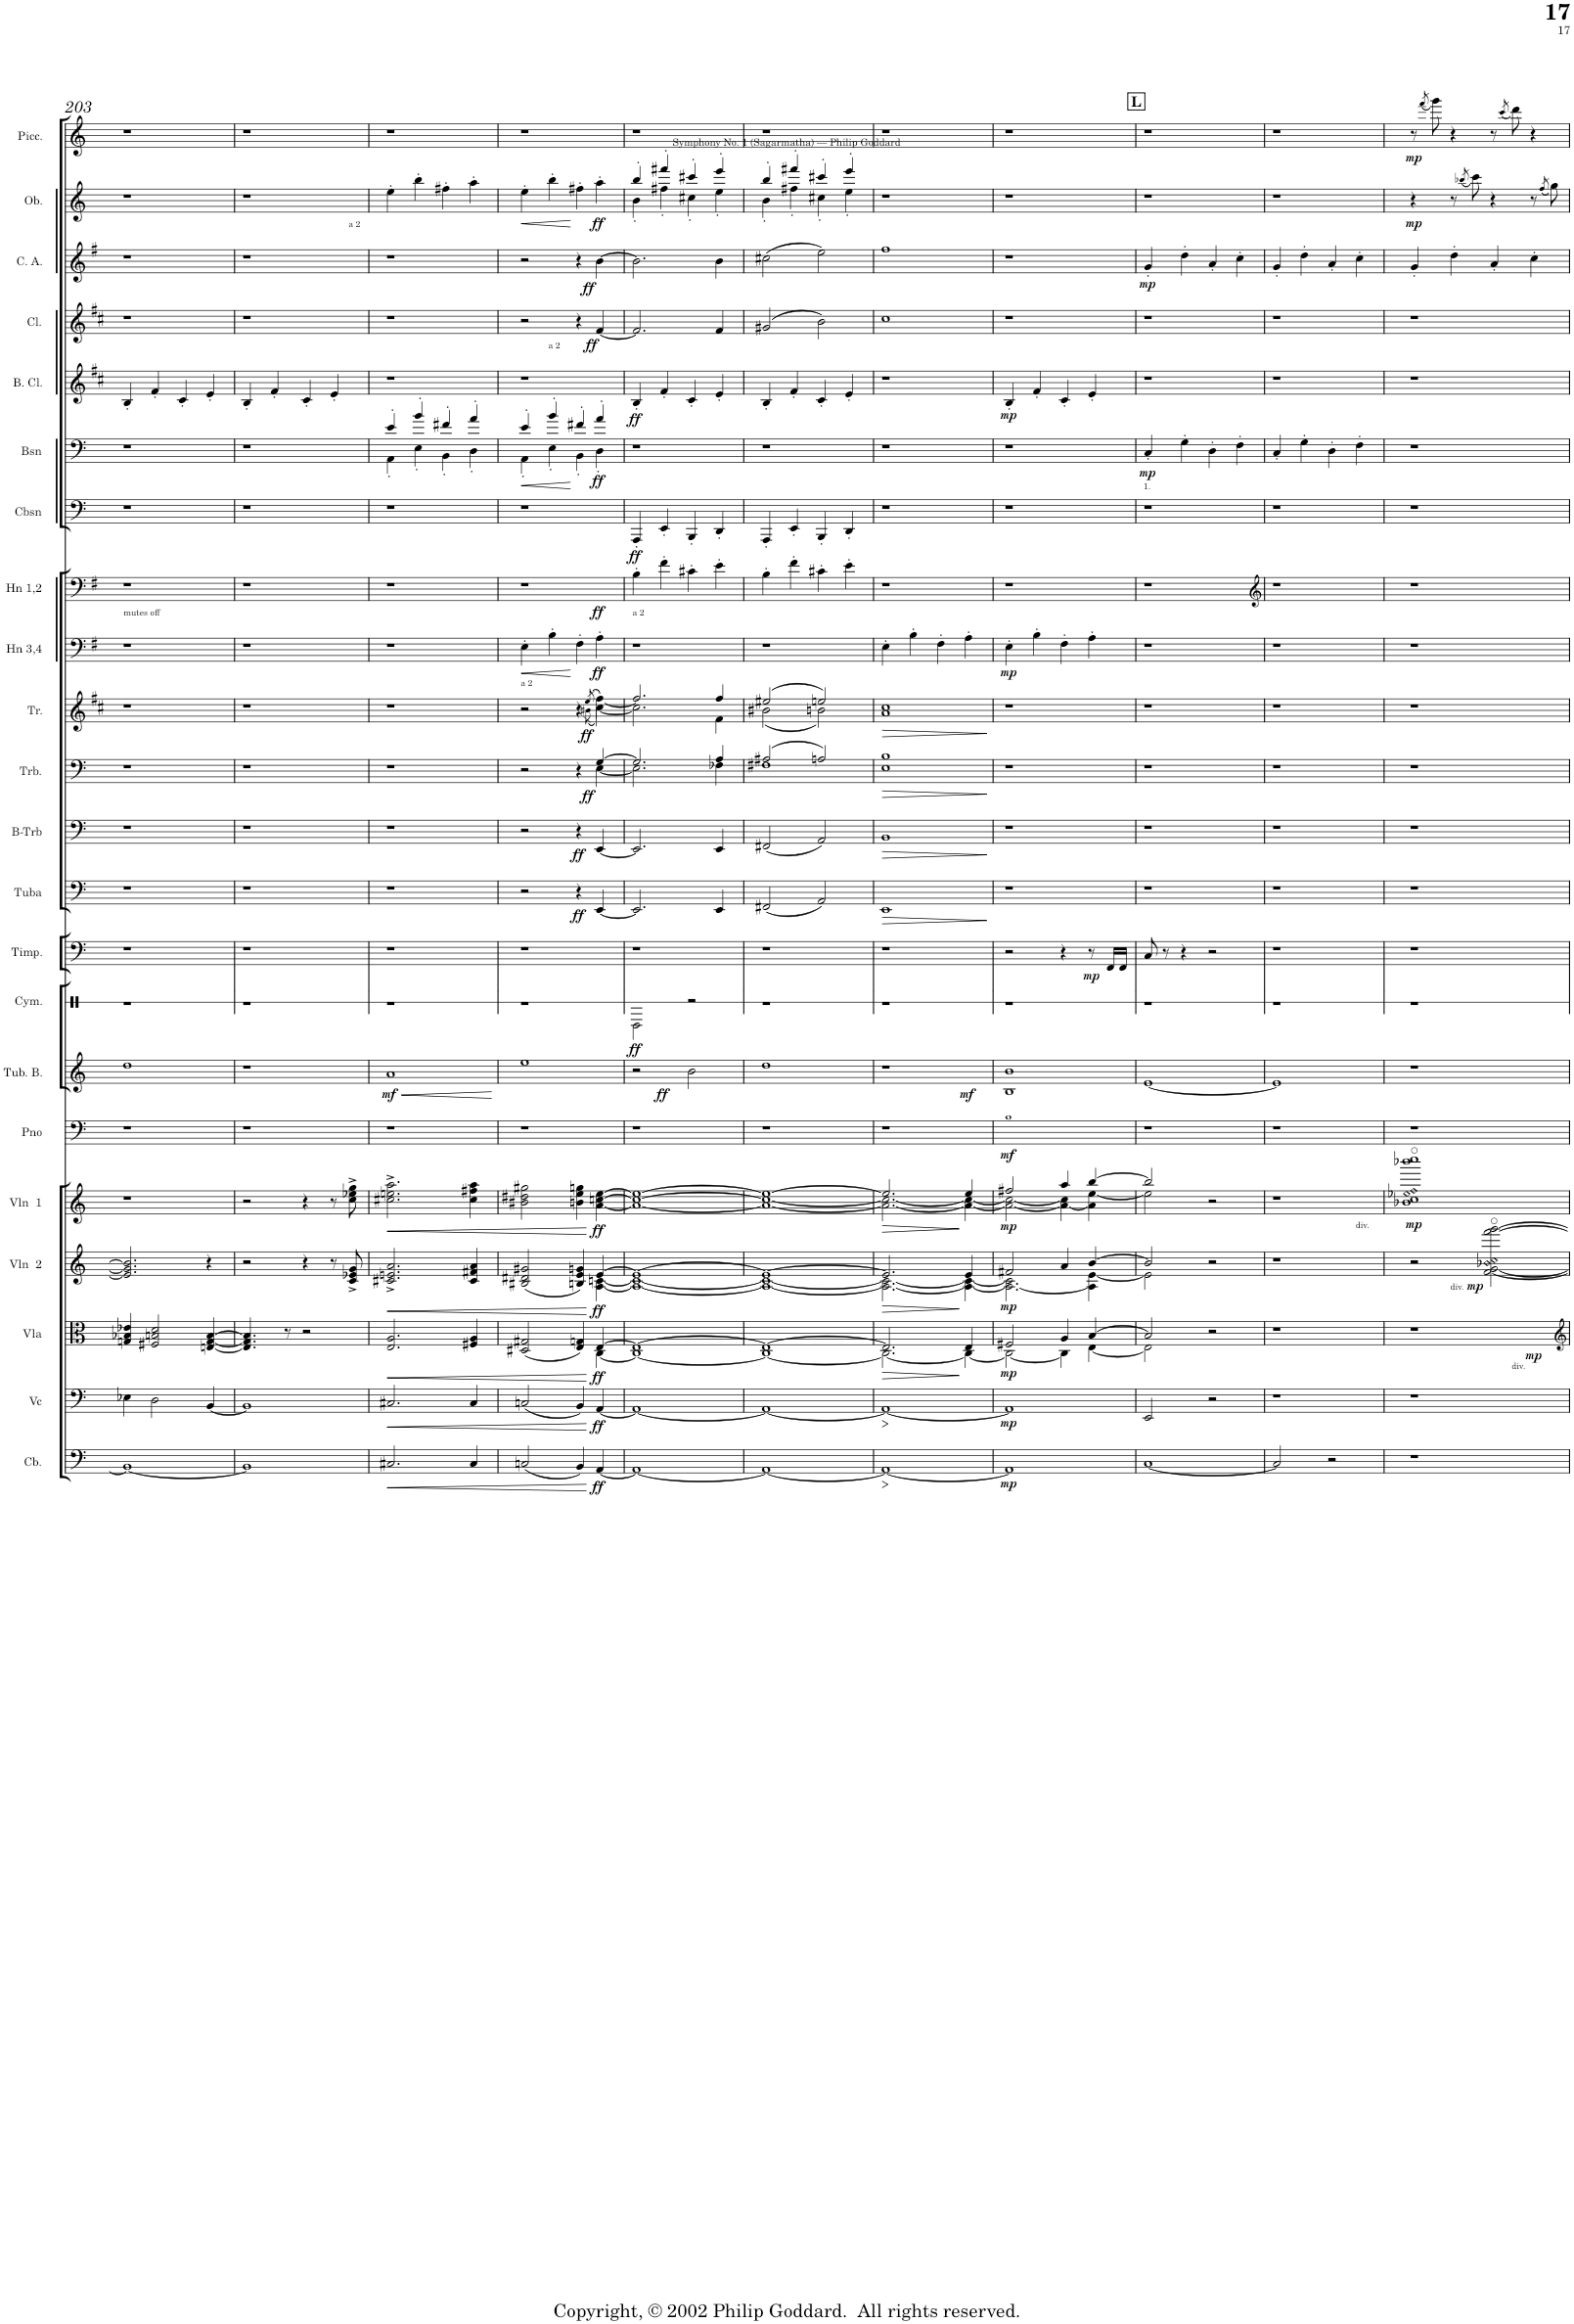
**kern	**dynam	**kern	**dynam	**kern	**dynam	**kern	**dynam	**kern	**dynam	**kern	**dynam	**kern	**dynam	**kern	**dynam	**kern	**dynam	**kern	**dynam	**kern	**dynam	**kern	**dynam	**kern	**dynam	**kern	**kern	**dynam	**kern	**dynam	**kern	**dynam	**kern	**dynam	**kern	**dynam	**kern	**dynam	**kern	**dynam	**kern	**dynam
*part21	*part21	*part20	*part20	*part19	*part19	*part18	*part18	*part17	*part17	*part16	*part16	*part15	*part15	*part14	*part14	*part13	*part13	*part12	*part12	*part11	*part11	*part10	*part10	*part9	*part9	*part8	*part8	*part8	*part7	*part7	*part6	*part6	*part5	*part5	*part4	*part4	*part3	*part3	*part2	*part2	*part1	*part1
*staff22	*staff22	*staff21	*staff21	*staff20	*staff20	*staff19	*staff19	*staff18	*staff18	*staff17	*staff17	*staff16	*staff16	*staff15	*staff15	*staff14	*staff14	*staff13	*staff13	*staff12	*staff12	*staff11	*staff11	*staff10	*staff10	*staff9	*staff8	*staff8/9	*staff7	*staff7	*staff6	*staff6	*staff5	*staff5	*staff4	*staff4	*staff3	*staff3	*staff2	*staff2	*staff1	*staff1
*I"Contrabass	*	*I"Violoncello	*	*I"Viola	*	*I"Violin  2	*	*I"Violin  1	*	*I"Piano	*	*I"Tubular bells	*	*I"Cymbals	*	*I"Timpani	*	*I"Tuba	*	*I"Bass Trombone	*	*I"Trombone 1, 2	*	*I"Trumpet in C 1, 2	*	*I"Horn in F 1, 2	*	*	*I"Contrabassoon	*	*I"Bassoon 1, 2	*	*I"Bass Clarinet in Bb	*	*I"Clarinet in Bb 1, 2	*	*I"Cor Anglais	*	*I"Oboe 1, 2	*	*I"Piccolo	*
*I'Cb.	*	*I'Vc	*	*I'Vla	*	*I'Vln  2	*	*I'Vln  1	*	*I'Pno	*	*I'Tub. B.	*	*I'Cym.	*	*I'Timp.	*	*I'Tuba	*	*I'B-Trb	*	*I'Trb.	*	*I'Tr.	*	*I'Hn 1,2	*	*	*I'Cbsn	*	*I'Bsn	*	*I'B. Cl.	*	*I'Cl.	*	*I'C. A.	*	*I'Ob.	*	*I'Picc.	*
!!LO:PB:g=z
*clefF4	*	*clefF4	*	*clefC3	*	*clefG2	*	*clefG2	*	*clefF4	*	*clefG2	*	*clefX	*	*clefF4	*	*clefF4	*	*clefF4	*	*clefF4	*	*clefG2	*	*clefF4	*clefF4	*	*clefF4	*	*clefF4	*	*clefG2	*	*clefG2	*	*clefG2	*	*clefG2	*	*clefG2	*
*Trd7c12	*	*	*	*	*	*	*	*	*	*	*	*	*	*	*	*	*	*	*	*	*	*	*	*Trd1c2	*	*Trd4c7	*Trd4c7	*	*	*	*	*	*Trd8c14	*	*Trd1c2	*	*Trd4c7	*	*	*	*Trd-7c-12	*
*k[]	*	*k[]	*	*k[]	*	*k[]	*	*k[]	*	*k[]	*	*k[]	*	*k[]	*	*k[]	*	*k[]	*	*k[]	*	*k[]	*	*k[f#c#]	*	*k[f#]	*k[f#]	*	*k[]	*	*k[]	*	*k[f#c#]	*	*k[f#c#]	*	*k[f#]	*	*k[]	*	*k[]	*
*C:	*	*C:	*	*C:	*	*C:	*	*C:	*	*C:	*	*	*	*	*	*	*	*C:	*	*C:	*	*C:	*	*D:	*	*G:	*G:	*	*C:	*	*C:	*	*D:	*	*D:	*	*G:	*	*C:	*	*C:	*
*M2/2	*	*M2/2	*	*M2/2	*	*M2/2	*	*M2/2	*	*M2/2	*	*M2/2	*	*M2/2	*	*M2/2	*	*M2/2	*	*M2/2	*	*M2/2	*	*M2/2	*	*M2/2	*M2/2	*	*M2/2	*	*M2/2	*	*M2/2	*	*M2/2	*	*M2/2	*	*M2/2	*	*M2/2	*
=203	=203	=203	=203	=203	=203	=203	=203	=203	=203	=203	=203	=203	=203	=203	=203	=203	=203	=203	=203	=203	=203	=203	=203	=203	=203	=203	=203	=203	=203	=203	=203	=203	=203	=203	=203	=203	=203	=203	=203	=203	=203	=203
!	!	!	!	!	!	!	!	!	!	!	!	!	!	!	!	!	!	!	!	!	!	!	!	!	!	!	!LO:TX:b:t=mutes off	!	!	!	!	!	!	!	!	!	!	!	!	!	!	!
1BB_	.	4E-X\	.	4Gn/ 4B-X/ 4e-X/	.	2.e/] 2.g/] 2.b/]	.	1r	.	1r	.	1dd	.	1r	.	1r	.	1r	.	1r	.	1r	.	1r	.	1r	1r	.	1r	.	1r	.	4B'/	.	1r	.	1r	.	1r	.	1r	.
.	.	2D\	.	2F#X/ 2Bn/ 2d/	.	.	.	.	.	.	.	.	.	.	.	.	.	.	.	.	.	.	.	.	.	.	.	.	.	.	.	.	4f#'/	.	.	.	.	.	.	.	.	.
.	.	.	.	.	.	.	.	.	.	.	.	.	.	.	.	.	.	.	.	.	.	.	.	.	.	.	.	.	.	.	.	.	4c#'/	.	.	.	.	.	.	.	.	.
.	.	[4BB/	.	[4En/ [4G/ [4B/	.	4r	.	.	.	.	.	.	.	.	.	.	.	.	.	.	.	.	.	.	.	.	.	.	.	.	.	.	4e'/	.	.	.	.	.	.	.	.	.
=204	=204	=204	=204	=204	=204	=204	=204	=204	=204	=204	=204	=204	=204	=204	=204	=204	=204	=204	=204	=204	=204	=204	=204	=204	=204	=204	=204	=204	=204	=204	=204	=204	=204	=204	=204	=204	=204	=204	=204	=204	=204	=204
*	*	*	*	*	*	*	*	*	*	*	*	*	*	*	*	*	*	*	*	*	*	*	*	*	*	*	*	*	*	*	*	*	*	*	*	*	*	*	*^	*	*	*
1BB]	.	1BB]	.	4.E/] 4.G/] 4.B/]	.	2r	.	2r	.	1r	.	1r	.	1r	.	1r	.	1r	.	1r	.	1r	.	1r	.	1r	1r	.	1r	.	1r	.	4B'/	.	1r	.	1r	.	1r	2..ryy	.	1r	.
.	.	.	.	.	.	.	.	.	.	.	.	.	.	.	.	.	.	.	.	.	.	.	.	.	.	.	.	.	.	.	.	.	4f#'/	.	.	.	.	.	.	.	.	.	.
.	.	.	.	8r	.	.	.	.	.	.	.	.	.	.	.	.	.	.	.	.	.	.	.	.	.	.	.	.	.	.	.	.	.	.	.	.	.	.	.	.	.	.	.
.	.	.	.	2r	.	4r	.	4r	.	.	.	.	.	.	.	.	.	.	.	.	.	.	.	.	.	.	.	.	.	.	.	.	4c#'/	.	.	.	.	.	.	.	.	.	.
.	.	.	.	.	.	8r	.	8r	.	.	.	.	.	.	.	.	.	.	.	.	.	.	.	.	.	.	.	.	.	.	.	.	4e'/	.	.	.	.	.	.	.	.	.	.
!	!	!	!	!	!	!	!	!	!	!	!	!	!	!	!	!	!	!	!	!	!	!	!	!	!	!	!	!	!	!	!	!	!	!	!	!	!	!	!	!LO:TX:b:t=a 2	!	!	!
.	.	.	.	.	.	8c/^ 8e-X/^ 8g/^	.	8cc\^ 8ee-X\^ 8gg\^	.	.	.	.	.	.	.	.	.	.	.	.	.	.	.	.	.	.	.	.	.	.	.	.	.	.	.	.	.	.	.	8ryy	.	.	.
=205	=205	=205	=205	=205	=205	=205	=205	=205	=205	=205	=205	=205	=205	=205	=205	=205	=205	=205	=205	=205	=205	=205	=205	=205	=205	=205	=205	=205	=205	=205	=205	=205	=205	=205	=205	=205	=205	=205	=205	=205	=205	=205	=205
!	!LO:HP:b	!	!LO:HP:b	!	!LO:HP:b	!	!LO:HP:b	!	!	!	!	!	!LO:DY:b	!	!	!	!	!	!	!	!	!	!	!	!	!	!	!	!	!	!	!	!	!	!	!	!	!	!	!	!	!	!
*	*	*	*	*	*	*	*	*	*	*	*	*	*	*	*	*	*	*	*	*	*	*	*	*	*	*	*	*	*	*	*^	*	*	*	*	*	*	*	*v	*v	*	*	*
2.C#X/	<	2.C#X/	<	2.E/ 2.A/	<	2.c#X/^ 2.en/^ 2.a/^	<	2.cc#X\^ 2.een\^ 2.aa\^	.	1r	.	1a	mf	1r	.	1r	.	1r	.	1r	.	1r	.	1r	.	1r	1r	.	1r	.	4e'/	4AA'\	.	1r	.	1r	.	1r	.	4ee'\	.	1r	.
.	.	.	.	.	.	.	.	.	.	.	.	.	.	.	.	.	.	.	.	.	.	.	.	.	.	.	.	.	.	.	4b'/	4E'\	.	.	.	.	.	.	.	4bb'\	.	.	.
.	.	.	.	.	.	.	.	.	.	.	.	.	.	.	.	.	.	.	.	.	.	.	.	.	.	.	.	.	.	.	4f#X'/	4BB'\	.	.	.	.	.	.	.	4ff#X'\	.	.	.
4C#/	.	4C#/	.	4F#X/ 4A/	.	4c#/ 4f#X/ 4a/	.	4cc#\ 4ff#X\ 4aa\	.	.	.	.	.	.	.	.	.	.	.	.	.	.	.	.	.	.	.	.	.	.	4a'/	4D'\	.	.	.	.	.	.	.	4aa'\	.	.	.
=206	=206	=206	=206	=206	=206	=206	=206	=206	=206	=206	=206	=206	=206	=206	=206	=206	=206	=206	=206	=206	=206	=206	=206	=206	=206	=206	=206	=206	=206	=206	=206	=206	=206	=206	=206	=206	=206	=206	=206	=206	=206	=206	=206
*	*	*	*	*^	*	*^	*	*	*	*	*	*	*	*	*	*	*	*	*	*	*	*^	*	*^	*	*	*^	*	*	*	*	*	*	*	*	*^	*	*^	*	*	*	*	*
*	*	*	*	*	*	*	*	*	*	*	*	*	*	*	*	*	*	*	*	*	*	*	*	*	*^	*	*	*^	*	*	*	*	*	*	*	*	*	*	*	*	*	*	*	*	*	*	*	*	*	*
!	!	!	!	!	!	!	!	!	!	!	!	!	!	!	!	!	!	!	!	!	!	!	!	!	!	!	!	!	!	!	!	!LO:TX:b:t=a 2	!	!	!	!	!	!	!	!	!	!	!	!	!	!	!	!	!	!	!	!
*	*	*	*	*	*	*	*	*	*	*	*	*	*	*	*	*	*	*	*	*	*	*	*	*	*	*	*	*	*	*	*	*	*	*	*	*	*	*	*	*	*	*	*	*^	*	*	*	*	*	*	*	*
(2Cn/	.	(2Cn/	.	(2D#X/ 2G#X/	2.ryy	.	(2B#X/ 2d#X/ 2g#X/	2.ryy	.	2b#X\ 2dd#X\ 2gg#X\	.	1r	.	1ee	.	1r	.	1r	.	2r	.	2r	.	2r	2.ryy	2ryy	.	2r	2.ryy	2ryy	.	4E'\	1r	2.ryy	.	1r	.	4e'/	4AA'\	.	1r	.	2r	2ryy	4ryy	.	2r	2ryy	.	4ee'\	.	1r	.
!	!	!	!	!	!	!	!	!	!	!	!	!	!	!	!	!	!	!	!	!	!	!	!	!	!	!	!	!	!	!	!	!	!	!	!	!	!	!	!	!	!	!	!	!	!LO:TX:b:t=a 2	!	!	!	!	!	!	!	!
.	.	.	.	.	.	.	.	.	.	.	.	.	.	.	.	.	.	.	.	.	.	.	.	.	.	.	.	.	.	.	.	4B'\	.	.	.	.	.	4b'/	4E'\	.	.	.	.	.	2.ryy	.	.	.	.	4bb'\	.	.	.
!	!	!	!	!	!	!	!	!	!	!	!	!	!	!	!	!	!	!	!	!	!LO:DY:b	!	!LO:DY:b	!	!	!	!	!	!	!	!	!	!	!	!	!	!	!	!	!	!	!	!	!	!	!	!	!	!	!	!	!	!
4BB/)	.	4BB/)	.	4E/ 4Gn/)	.	.	4Bn/ 4e/ 4gn/)	.	.	4bn\ 4ee\ 4ggn\	.	.	.	.	.	.	.	.	.	4r	ff	4r	ff	4r	.	16ryy	.	4r	.	16ryy	.	4F#'\	.	.	.	.	.	4f#X'/	4BB'\	.	.	.	4r	8ryy	.	.	4r	16ryy	.	4ff#X'\	.	.	.
.	.	.	.	.	.	.	.	.	.	.	.	.	.	.	.	.	.	.	.	.	.	.	.	.	.	64ryy	.	.	.	128.ryy	.	.	.	.	.	.	.	.	.	.	.	.	.	.	.	.	.	32ryy	.	.	.	.	.
!	!	!	!	!	!	!	!	!	!	!	!	!	!	!	!	!	!	!	!	!	!	!	!	!	!	!	!	!	!	!	!LO:DY:b	!	!	!	!	!	!	!	!	!	!	!	!	!	!	!	!	!	!	!	!	!	!
.	.	.	.	.	.	.	.	.	.	.	.	.	.	.	.	.	.	.	.	.	.	.	.	.	.	.	.	.	.	4ryy	ff	.	.	.	.	.	.	.	.	.	.	.	.	.	.	.	.	.	.	.	.	.	.
.	.	.	.	.	.	.	.	.	.	.	.	.	.	.	.	.	.	.	.	.	.	.	.	.	.	128ryy	.	.	.	.	.	.	.	.	.	.	.	.	.	.	.	.	.	.	.	.	.	.	.	.	.	.	.
.	.	.	.	.	.	.	.	.	.	.	.	.	.	.	.	.	.	.	.	.	.	.	.	.	.	1024ryy	.	.	.	.	.	.	.	.	.	.	.	.	.	.	.	.	.	.	.	.	.	.	.	.	.	.	.
!	!	!	!	!	!	!	!	!	!	!	!	!	!	!	!	!	!	!	!	!	!	!	!	!	!	!	!LO:DY:b	!	!	!	!	!	!	!	!	!	!	!	!	!	!	!	!	!	!	!	!	!	!	!	!	!	!
.	.	.	.	.	.	.	.	.	.	.	.	.	.	.	.	.	.	.	.	.	.	.	.	.	.	4ryy	ff	.	.	.	.	.	.	.	.	.	.	.	.	.	.	.	.	.	.	.	.	.	.	.	.	.	.
.	.	.	.	.	.	.	.	.	.	.	.	.	.	.	.	.	.	.	.	.	.	.	.	.	.	.	.	.	.	.	.	.	.	.	.	.	.	.	.	.	.	.	.	.	.	.	.	256ryy	.	.	.	.	.
.	.	.	.	.	.	.	.	.	.	.	.	.	.	.	.	.	.	.	.	.	.	.	.	.	.	.	.	.	.	.	.	.	.	.	.	.	.	.	.	.	.	.	.	.	.	.	.	1024ryy	.	.	.	.	.
!	!	!	!	!	!	!	!	!	!	!	!	!	!	!	!	!	!	!	!	!	!	!	!	!	!	!	!	!	!	!	!	!	!	!	!	!	!	!	!	!	!	!	!	!	!	!	!	!	!LO:DY:b	!	!	!	!
.	.	.	.	.	.	.	.	.	.	.	.	.	.	.	.	.	.	.	.	.	.	.	.	.	.	.	.	.	.	.	.	.	.	.	.	.	.	.	.	.	.	.	.	.	.	.	.	4ryy	ff	.	.	.	.
.	.	.	.	.	.	.	.	.	.	.	.	.	.	.	.	.	.	.	.	.	.	.	.	.	.	.	.	.	.	.	.	.	.	.	.	.	.	.	.	.	.	.	.	64ryy	.	.	.	.	.	.	.	.	.
.	.	.	.	.	.	.	.	.	.	.	.	.	.	.	.	.	.	.	.	.	.	.	.	.	.	.	.	.	.	.	.	.	.	.	.	.	.	.	.	.	.	.	.	256ryy	.	.	.	.	.	.	.	.	.
!	!	!	!	!	!	!	!	!	!	!	!	!	!	!	!	!	!	!	!	!	!	!	!	!	!	!	!	!	!	!	!	!	!	!	!	!	!	!	!	!	!	!	!	!	!	!LO:DY:b	!	!	!	!	!	!	!
.	.	.	.	.	.	.	.	.	.	.	.	.	.	.	.	.	.	.	.	.	.	.	.	.	.	.	.	.	.	.	.	.	.	.	.	.	.	.	.	.	.	.	.	4ryy	.	ff	.	.	.	.	.	.	.
.	.	.	.	.	.	.	.	.	.	.	.	.	.	.	.	.	.	.	.	.	.	.	.	.	.	.	.	(8qee/	(8qb#X\	.	.	.	.	.	.	.	.	.	.	.	.	.	.	.	.	.	.	.	.	.	.	.	.
!	!LO:DY:b	!	!LO:DY:b	!	!	!LO:DY:b	!	!	!LO:DY:b	!	!LO:DY:b	!	!	!	!	!	!	!	!	!	!	!	!	!	!	!	!	!	!	!	!	!	!	!	!LO:DY:b=2	!	!	!	!	!	!	!	!	!	!	!	!	!	!	!	!	!	!
!	!	!	!	!	!	!	!	!	!	!	!	!	!	!	!	!	!	!	!	!	!	!	!	!	!	!	!	!	!	!	!	!	!	!	!LO:DY:n=1:b	!	!	!	!	!LO:DY:b	!	!	!	!	!	!	!	!	!	!	!LO:DY:b	!	!
[4AA/	ff	[4AA/	ff	[4E/	[4C\	ff	[4e/	[4A\ [4cn\	ff	[4a\ [4ccn\ [4ee\	ff	.	.	.	.	.	.	.	.	[4EE/	.	[4EE/	.	[4G/	[4E\	.	.	[4ff#\)	[4cc#\)	.	.	4A'\	.	4ryy	ff ff	.	.	4a'/	4D'\	ff	.	.	[4f#/	.	.	.	[4b\	.	.	4aa'\	ff	.	.
.	.	.	.	.	.	.	.	.	.	.	.	.	.	.	.	.	.	.	.	.	.	.	.	.	.	.	.	.	.	8ryy	.	.	.	.	.	.	.	.	.	.	.	.	.	.	.	.	.	.	.	.	.	.	.
.	.	.	.	.	.	.	.	.	.	.	.	.	.	.	.	.	.	.	.	.	.	.	.	.	.	8ryy	.	.	.	.	.	.	.	.	.	.	.	.	.	.	.	.	.	.	.	.	.	.	.	.	.	.	.
.	.	.	.	.	.	.	.	.	.	.	.	.	.	.	.	.	.	.	.	.	.	.	.	.	.	.	.	.	.	.	.	.	.	.	.	.	.	.	.	.	.	.	.	.	.	.	.	8ryy	.	.	.	.	.
.	.	.	.	.	.	.	.	.	.	.	.	.	.	.	.	.	.	.	.	.	.	.	.	.	.	.	.	.	.	.	.	.	.	.	.	.	.	.	.	.	.	.	.	16ryy	.	.	.	.	.	.	.	.	.
.	.	.	.	.	.	.	.	.	.	.	.	.	.	.	.	.	.	.	.	.	.	.	.	.	.	.	.	.	.	32ryy	.	.	.	.	.	.	.	.	.	.	.	.	.	.	.	.	.	.	.	.	.	.	.
.	.	.	.	.	.	.	.	.	.	.	.	.	.	.	.	.	.	.	.	.	.	.	.	.	.	.	.	.	.	.	.	.	.	.	.	.	.	.	.	.	.	.	.	32ryy	.	.	.	.	.	.	.	.	.
.	.	.	.	.	.	.	.	.	.	.	.	.	.	.	.	.	.	.	.	.	.	.	.	.	.	32ryy	.	.	.	.	.	.	.	.	.	.	.	.	.	.	.	.	.	.	.	.	.	.	.	.	.	.	.
.	.	.	.	.	.	.	.	.	.	.	.	.	.	.	.	.	.	.	.	.	.	.	.	.	.	.	.	.	.	.	.	.	.	.	.	.	.	.	.	.	.	.	.	.	.	.	.	64ryy	.	.	.	.	.
.	.	.	.	.	.	.	.	.	.	.	.	.	.	.	.	.	.	.	.	.	.	.	.	.	.	.	.	.	.	64ryy	.	.	.	.	.	.	.	.	.	.	.	.	.	.	.	.	.	.	.	.	.	.	.
.	.	.	.	.	.	.	.	.	.	.	.	.	.	.	.	.	.	.	.	.	.	.	.	.	.	.	.	.	.	.	.	.	.	.	.	.	.	.	.	.	.	.	.	128.ryy	.	.	.	.	.	.	.	.	.
.	.	.	.	.	.	.	.	.	.	.	.	.	.	.	.	.	.	.	.	.	.	.	.	.	.	.	.	.	.	.	.	.	.	.	.	.	.	.	.	.	.	.	.	.	.	.	.	128ryy	.	.	.	.	.
.	.	.	.	.	.	.	.	.	.	.	.	.	.	.	.	.	.	.	.	.	.	.	.	.	.	256..ryy	.	.	.	.	.	.	.	.	.	.	.	.	.	.	.	.	.	.	.	.	.	.	.	.	.	.	.
.	.	.	.	.	.	.	.	.	.	.	.	.	.	.	.	.	.	.	.	.	.	.	.	.	.	.	.	.	.	256ryy	.	.	.	.	.	.	.	.	.	.	.	.	.	.	.	.	.	.	.	.	.	.	.
.	.	.	.	.	.	.	.	.	.	.	.	.	.	.	.	.	.	.	.	.	.	.	.	.	.	.	.	.	.	.	.	.	.	.	.	.	.	.	.	.	.	.	.	.	.	.	.	512.ryy	.	.	.	.	.
=207	=207	=207	=207	=207	=207	=207	=207	=207	=207	=207	=207	=207	=207	=207	=207	=207	=207	=207	=207	=207	=207	=207	=207	=207	=207	=207	=207	=207	=207	=207	=207	=207	=207	=207	=207	=207	=207	=207	=207	=207	=207	=207	=207	=207	=207	=207	=207	=207	=207	=207	=207	=207	=207
*	*	*	*	*	*	*	*	*	*	*	*	*	*	*	*	*	*	*	*	*	*	*	*	*	*	*	*	*	*	*	*	*	*	*	*	*	*	*	*	*	*	*	*	*	*	*	*	*	*	*^	*	*	*
!	!	!	!	!	!	!	!	!	!	!	!	!	!	!	!	!	!	!	!	!	!	!	!	!	!	!	!	!	!	!	!	!	!LO:TX:b:t=a 2	!	!	!	!	!	!	!	!	!	!	!	!	!	!	!	!	!	!	!	!	!
!	!	!	!	!	!	!	!	!	!	!	!	!	!	!	!	!	!LO:DY:b	!	!	!	!	!	!	!	!	!	!	!	!	!	!	!	!	!	!	!	!LO:DY:b	!	!	!	!	!LO:DY:b	!	!	!	!	!	!	!	!	!	!	!	!
*	*	*	*	*	*	*	*	*	*	*	*	*	*	*	*	*	*	*	*	*	*	*	*	*	*v	*v	*	*	*	*	*	*	*v	*v	*	*	*	*v	*v	*	*	*	*v	*v	*v	*	*v	*v	*	*	*	*	*	*
*	*	*	*	*	*	*	*	*	*	*	*	*	*	*^	*	*	*	*	*	*	*	*	*	*	*	*	*	*v	*v	*	*	*	*	*	*	*	*	*	*	*	*	*	*	*	*	*	*	*
1AA_	.	1AA_	.	1E_	1C_	.	1e_	1A_ 1c_	.	1a_ 1cc_ 1ee_	.	1r	.	2r	4ryy	.	2e\	ff	1r	.	2.EE/]	.	2.EE/]	.	2.G/]	2.E\]	.	2.ff#/]	2.cc#\]	.	1r	4B'\	.	4AAA'/	ff	1r	.	4B'/	ff	2.f#/]	.	2.b\]	.	4bb'/	4b'\	.	1r	.
!	!	!	!	!	!	!	!	!	!	!	!	!	!	!	!	!LO:DY:b	!	!	!	!	!	!	!	!	!	!	!	!	!	!	!	!	!	!	!	!	!	!	!	!	!	!	!	!	!	!	!	!
.	.	.	.	.	.	.	.	.	.	.	.	.	.	.	2.ryy	ff	.	.	.	.	.	.	.	.	.	.	.	.	.	.	.	4f#'\	.	4EE'/	.	.	.	4f#'/	.	.	.	.	.	4fff#X'/	4ff#X'\	.	.	.
.	.	.	.	.	.	.	.	.	.	.	.	.	.	2b\	.	.	2r	.	.	.	.	.	.	.	.	.	.	.	.	.	.	4c#X'\	.	4BBB'/	.	.	.	4c#'/	.	.	.	.	.	4ccc#X'/	4cc#X'\	.	.	.
.	.	.	.	.	.	.	.	.	.	.	.	.	.	.	.	.	.	.	.	.	4EE/	.	4EE/	.	4A/	4F-X\	.	4ff#/	4f#\	.	.	4e'\	.	4DD'/	.	.	.	4e'/	.	4f#/	.	4b\	.	4eee'/	4ee'\	.	.	.
*	*	*	*	*	*	*	*	*	*	*	*	*	*	*v	*v	*	*	*	*	*	*	*	*	*	*	*	*	*	*	*	*	*	*	*	*	*	*	*	*	*	*	*	*	*	*	*	*	*
=208	=208	=208	=208	=208	=208	=208	=208	=208	=208	=208	=208	=208	=208	=208	=208	=208	=208	=208	=208	=208	=208	=208	=208	=208	=208	=208	=208	=208	=208	=208	=208	=208	=208	=208	=208	=208	=208	=208	=208	=208	=208	=208	=208	=208	=208	=208	=208
1AA_	.	1AA_	.	1E_	1C_	.	1e_	1A_ 1c_	.	1a_ 1cc_ 1ee_	.	1r	.	1dd	.	1r	.	1r	.	(2FF#X/	.	(2FF#X/	.	(2A#X/	1F#X	.	(2ee#X/	(2b#X\	.	1r	4B'\	.	4AAA'/	.	1r	.	4B'/	.	(2g#X/	.	(2cc#X\	.	4bb'/	4b'\	.	1r	.
.	.	.	.	.	.	.	.	.	.	.	.	.	.	.	.	.	.	.	.	.	.	.	.	.	.	.	.	.	.	.	4f#'\	.	4EE'/	.	.	.	4f#'/	.	.	.	.	.	4fff#X'/	4ff#X'\	.	.	.
.	.	.	.	.	.	.	.	.	.	.	.	.	.	.	.	.	.	.	.	2AA/)	.	2AA/)	.	2An/)	.	.	2een/)	2bn\)	.	.	4c#X'\	.	4BBB'/	.	.	.	4c#'/	.	2b\)	.	2ee\)	.	4ccc#X'/	4cc#X'\	.	.	.
.	.	.	.	.	.	.	.	.	.	.	.	.	.	.	.	.	.	.	.	.	.	.	.	.	.	.	.	.	.	.	4e'\	.	4DD'/	.	.	.	4e'/	.	.	.	.	.	4eee'/	4ee'\	.	.	.
*	*	*	*	*v	*v	*	*	*	*	*	*	*	*	*	*	*	*	*	*	*	*	*	*	*v	*v	*	*v	*v	*	*	*	*	*	*	*	*	*	*	*	*	*	*	*v	*v	*	*	*
*	*	*	*	*	*	*v	*v	*	*	*	*	*	*	*	*	*	*	*	*	*	*	*	*	*	*	*	*	*	*	*	*	*	*	*	*	*	*	*	*	*	*	*	*
.	[	.	[	.	.	.	.	.	.	.	.	.	.	.	.	.	.	.	.	.	.	.	.	.	.	.	.	.	.	.	.	.	.	.	.	.	.	.	.	.	.	.
=209	=209	=209	=209	=209	=209	=209	=209	=209	=209	=209	=209	=209	=209	=209	=209	=209	=209	=209	=209	=209	=209	=209	=209	=209	=209	=209	=209	=209	=209	=209	=209	=209	=209	=209	=209	=209	=209	=209	=209	=209	=209	=209
*	*	*	*	*^	*	*^	*	*^	*	*	*	*^	*	*	*	*	*	*	*	*	*	*^	*	*^	*	*	*	*	*	*	*	*	*	*	*	*	*	*	*	*	*	*
1AA_	.	1AA_	.	2.E/]	2.C\_	.	2.e/]	2.A\_ 2.c\_	.	2.ee/]	2.a\_ 2.cc\_	.	1r	.	1r	2.ryy	.	1r	.	1r	.	1EE	.	1BB	.	1B	1E	.	1cc#	1a	.	4E'\	1r	.	1r	.	1r	.	1r	.	1cc#	.	1ff#	.	1r	.	1r	.
.	.	.	.	.	.	.	.	.	.	.	.	.	.	.	.	.	.	.	.	.	.	.	.	.	.	.	.	.	.	.	.	4B'\	.	.	.	.	.	.	.	.	.	.	.	.	.	.	.	.
.	.	.	.	.	.	.	.	.	.	.	.	.	.	.	.	.	.	.	.	.	.	.	.	.	.	.	.	.	.	.	.	4F#'\	.	.	.	.	.	.	.	.	.	.	.	.	.	.	.	.
!	!	!	!	!	!	!	!	!	!	!	!	!	!	!	!	!	!LO:DY:b	!	!	!	!	!	!	!	!	!	!	!	!	!	!	!	!	!	!	!	!	!	!	!	!	!	!	!	!	!	!	!
.	.	.	.	4E/	4C\_	[	4e/	4A\_ 4c\_	[	4ee/	4a\_ 4cc\_	.	.	.	.	4ryy	mf	.	.	.	.	.	.	.	.	.	.	.	.	.	.	4A'\	.	.	.	.	.	.	.	.	.	.	.	.	.	.	.	.
*	*	*	*	*	*	*	*	*	*	*	*	*	*	*	*	*	*	*	*	*	*	*	*	*	*	*v	*v	*	*	*	*	*	*	*	*	*	*	*	*	*	*	*	*	*	*	*	*	*
*	*	*	*	*	*	*	*	*	*	*	*	*	*	*	*	*	*	*	*	*	*	*	*	*	*	*	*	*v	*v	*	*	*	*	*	*	*	*	*	*	*	*	*	*	*	*	*	*
=210	=210	=210	=210	=210	=210	=210	=210	=210	=210	=210	=210	=210	=210	=210	=210	=210	=210	=210	=210	=210	=210	=210	=210	=210	=210	=210	=210	=210	=210	=210	=210	=210	=210	=210	=210	=210	=210	=210	=210	=210	=210	=210	=210	=210	=210	=210
!	!LO:DY:b	!	!LO:DY:b	!	!	!LO:DY:b	!	!	!LO:DY:b	!	!	!LO:DY:b	!	!LO:DY:b	!	!	!	!	!	!	!	!	!	!	!	!	!	!	!	!	!	!LO:DY:b=2	!	!	!	!	!	!LO:DY:b	!	!	!	!	!	!	!	!
*	*	*	*	*	*	*	*	*	*	*	*	*	*	*	*v	*v	*	*	*	*	*	*	*	*	*	*	*	*	*	*	*	*	*	*	*	*	*	*	*	*	*	*	*	*	*	*
1AA]	mp	1AA]	mp	2F#X/	2C\_	mp	2f#X/	2.A\_ 2.c\]	mp	2ff#X/	2a\_ 2cc\_	mp	1B	mf	1B 1b	.	1r	.	2r	.	1r	.	1r	.	1r	.	1r	.	4E'\	1r	mp	1r	.	1r	.	4B'/	mp	1r	.	1r	.	1r	.	1r	.
.	.	.	.	.	.	.	.	.	.	.	.	.	.	.	.	.	.	.	.	.	.	.	.	.	.	.	.	.	4B'\	.	.	.	.	.	.	4f#'/	.	.	.	.	.	.	.	.	.
.	.	.	.	4A/	4C\]	.	4a/	.	.	4aa/	4a\_ 4cc\]	.	.	.	.	.	.	.	4r	.	.	.	.	.	.	.	.	.	4F#'\	.	.	.	.	.	.	4c#'/	.	.	.	.	.	.	.	.	.
!	!	!	!	!	!	!	!	!	!	!	!	!	!	!	!	!	!	!	!	!LO:DY:b	!	!	!	!	!	!	!	!	!	!	!	!	!	!	!	!	!	!	!	!	!	!	!	!	!
.	.	.	.	[4B/	[4E\	.	[4b/	4A\] [4e\	.	[4bb/	4a\] [4ee\	.	.	.	.	.	.	.	8r	mp	.	.	.	.	.	.	.	.	4A'\	.	.	.	.	.	.	4e'/	.	.	.	.	.	.	.	.	.
.	.	.	.	.	.	.	.	.	.	.	.	.	.	.	.	.	.	.	16FF/LL	.	.	.	.	.	.	.	.	.	.	.	.	.	.	.	.	.	.	.	.	.	.	.	.	.	.
.	.	.	.	.	.	.	.	.	.	.	.	.	.	.	.	.	.	.	16FF/JJ	.	.	.	.	.	.	.	.	.	.	.	.	.	.	.	.	.	.	.	.	.	.	.	.	.	.
!!LO:REH:place=s1:a:B:cj:fs=12.3356:t=L
=211	=211	=211	=211	=211	=211	=211	=211	=211	=211	=211	=211	=211	=211	=211	=211	=211	=211	=211	=211	=211	=211	=211	=211	=211	=211	=211	=211	=211	=211	=211	=211	=211	=211	=211	=211	=211	=211	=211	=211	=211	=211	=211	=211	=211	=211
!	!	!	!	!	!	!	!	!	!	!	!	!	!	!	!	!	!	!	!	!	!	!	!	!	!	!	!	!	!	!	!	!	!	!LO:TX:b:t=1.	!	!	!	!	!	!	!	!	!	!	!
!	!	!	!	!	!	!	!	!	!	!	!	!	!	!	!	!	!	!	!	!	!	!	!	!	!	!	!	!	!	!	!	!	!	!	!LO:DY:b	!	!	!	!	!	!LO:DY:b	!	!	!	!
[1C	.	2EE/	.	2B/]	2E\]	.	2b/]	2e\]	.	2bb/]	2ee\]	.	1r	.	[1e	.	1r	.	8C/	.	1r	.	1r	.	1r	.	1r	.	1r	1r	.	1r	.	4C'/	mp	1r	.	1r	.	4g'/	mp	1r	.	1r	.
.	.	.	.	.	.	.	.	.	.	.	.	.	.	.	.	.	.	.	8r	.	.	.	.	.	.	.	.	.	.	.	.	.	.	.	.	.	.	.	.	.	.	.	.	.	.
.	.	.	.	.	.	.	.	.	.	.	.	.	.	.	.	.	.	.	4r	.	.	.	.	.	.	.	.	.	.	.	.	.	.	4G'\	.	.	.	.	.	4dd'\	.	.	.	.	.
.	.	2r	.	2r	2ryy	.	2r	2ryy	.	2r	2ryy	.	.	.	.	.	.	.	2r	.	.	.	.	.	.	.	.	.	.	.	.	.	.	4D'\	.	.	.	.	.	4a'/	.	.	.	.	.
.	.	.	.	.	.	.	.	.	.	.	.	.	.	.	.	.	.	.	.	.	.	.	.	.	.	.	.	.	.	.	.	.	.	4F'\	.	.	.	.	.	4cc'\	.	.	.	.	.
*	*	*	*	*v	*v	*	*	*	*	*v	*v	*	*	*	*	*	*	*	*	*	*	*	*	*	*	*	*	*	*	*	*	*	*	*	*	*	*	*	*	*	*	*	*	*	*
*	*	*	*	*	*	*v	*v	*	*	*	*	*	*	*	*	*	*	*	*	*	*	*	*	*	*	*	*	*	*	*	*	*	*	*	*	*	*	*	*	*	*	*	*
=212	=212	=212	=212	=212	=212	=212	=212	=212	=212	=212	=212	=212	=212	=212	=212	=212	=212	=212	=212	=212	=212	=212	=212	=212	=212	=212	=212	=212	=212	=212	=212	=212	=212	=212	=212	=212	=212	=212	=212	=212	=212	=212
*	*	*	*	*	*	*	*	*	*	*	*	*	*	*	*	*	*	*	*	*	*	*	*	*	*	*	*clefG2	*	*	*	*	*	*	*	*	*	*	*	*	*	*	*
2C/]	.	1r	.	1r	.	1r	.	1r	.	1r	.	1e]	.	1r	.	1r	.	1r	.	1r	.	1r	.	1r	.	1r	1r	.	1r	.	4C'/	.	1r	.	1r	.	4g'/	.	1r	.	1r	.
.	.	.	.	.	.	.	.	.	.	.	.	.	.	.	.	.	.	.	.	.	.	.	.	.	.	.	.	.	.	.	4G'\	.	.	.	.	.	4dd'\	.	.	.	.	.
2r	.	.	.	.	.	.	.	.	.	.	.	.	.	.	.	.	.	.	.	.	.	.	.	.	.	.	.	.	.	.	4D'\	.	.	.	.	.	4a'/	.	.	.	.	.
.	.	.	.	.	.	.	.	.	.	.	.	.	.	.	.	.	.	.	.	.	.	.	.	.	.	.	.	.	.	.	4F'\	.	.	.	.	.	4cc'\	.	.	.	.	.
=213	=213	=213	=213	=213	=213	=213	=213	=213	=213	=213	=213	=213	=213	=213	=213	=213	=213	=213	=213	=213	=213	=213	=213	=213	=213	=213	=213	=213	=213	=213	=213	=213	=213	=213	=213	=213	=213	=213	=213	=213	=213	=213
!	!	!	!	!	!	!	!	!LO:N:n=3:head=open	!	!	!	!	!	!	!	!	!	!	!	!	!	!	!	!	!	!	!	!	!	!	!	!	!	!	!	!	!	!	!	!	!	!
!	!	!	!	!	!	!	!	!LO:N:n=4:head=open	!LO:DY:b	!	!	!	!	!	!	!	!	!	!	!	!	!	!	!	!	!	!	!	!	!	!	!	!	!	!	!	!	!	!	!LO:DY:b	!	!LO:DY:b
*	*	*	*	*^	*	*^	*	*	*	*	*	*	*	*	*	*	*	*	*	*	*	*	*	*	*	*	*	*	*	*	*	*	*	*	*	*	*	*	*	*	*	*
*	*	*	*	*	*^	*	*	*^	*	*	*	*	*	*	*	*	*	*	*	*	*	*	*	*	*	*	*	*	*	*	*	*	*	*	*	*	*	*	*	*	*	*	*	*
1r	.	1r	.	1r	2.ryy	2ryy	.	2r	4.ryy	4ryy	.	1b-X 1cc 1ee-X 1ff 1bbb-X 1cccc	mp	1r	.	1r	.	1r	.	1r	.	1r	.	1r	.	1r	.	1r	.	1r	1r	.	1r	.	1r	.	1r	.	1r	.	4g'/	.	4r	mp	8r	mp
.	.	.	.	.	.	.	.	.	.	.	.	.	.	.	.	.	.	.	.	.	.	.	.	.	.	.	.	.	.	.	.	.	.	.	.	.	.	.	.	.	.	.	.	.	(8qfff/	.
.	.	.	.	.	.	.	.	.	.	.	.	.	.	.	.	.	.	.	.	.	.	.	.	.	.	.	.	.	.	.	.	.	.	.	.	.	.	.	.	.	.	.	.	.	8ggg\)	.
!	!	!	!	!	!	!	!	!	!	!LO:TX:b:t=div.	!	!	!	!	!	!	!	!	!	!	!	!	!	!	!	!	!	!	!	!	!	!	!	!	!	!	!	!	!	!	!	!	!	!	!	!
.	.	.	.	.	.	.	.	.	.	2.ryy	.	.	.	.	.	.	.	.	.	.	.	.	.	.	.	.	.	.	.	.	.	.	.	.	.	.	.	.	.	.	4dd'\	.	8r	.	4r	.
.	.	.	.	.	.	.	.	.	.	.	.	.	.	.	.	.	.	.	.	.	.	.	.	.	.	.	.	.	.	.	.	.	.	.	.	.	.	.	.	.	.	.	(8qbb-X/	.	.	.
!	!	!	!	!	!	!	!	!	!	!	!LO:DY:b	!	!	!	!	!	!	!	!	!	!	!	!	!	!	!	!	!	!	!	!	!	!	!	!	!	!	!	!	!	!	!	!	!	!	!
.	.	.	.	.	.	.	.	.	2ryy	.	mp	.	.	.	.	.	.	.	.	.	.	.	.	.	.	.	.	.	.	.	.	.	.	.	.	.	.	.	.	.	.	.	8ccc\)	.	.	.
!	!	!	!	!	!	!	!	!LO:N:n=3:head=open	!	!	!	!	!	!	!	!	!	!	!	!	!	!	!	!	!	!	!	!	!	!	!	!	!	!	!	!	!	!	!	!	!	!	!	!	!	!
!	!	!	!	!	!	!	!	!LO:N:n=4:head=open	!	!	!	!	!	!	!	!	!	!	!	!	!	!	!	!	!	!	!	!	!	!	!	!	!	!	!	!	!	!	!	!	!	!	!	!	!	!
.	.	.	.	.	.	8ryy	.	[2f\ [2g\ 2b-X\ 2cc\ [2fff\ [2ggg\	.	.	.	.	.	.	.	.	.	.	.	.	.	.	.	.	.	.	.	.	.	.	.	.	.	.	.	.	.	.	.	.	4a'/	.	4r	.	8r	.
.	.	.	.	.	.	.	.	.	.	.	.	.	.	.	.	.	.	.	.	.	.	.	.	.	.	.	.	.	.	.	.	.	.	.	.	.	.	.	.	.	.	.	.	.	(8qccc/	.
!	!	!	!	!	!	!LO:TX:b:t=div.	!	!	!	!	!	!	!	!	!	!	!	!	!	!	!	!	!	!	!	!	!	!	!	!	!	!	!	!	!	!	!	!	!	!	!	!	!	!	!	!
.	.	.	.	.	.	4.ryy	.	.	.	.	.	.	.	.	.	.	.	.	.	.	.	.	.	.	.	.	.	.	.	.	.	.	.	.	.	.	.	.	.	.	.	.	.	.	8ddd\)	.
!	!	!	!	!	!	!	!LO:DY:b	!	!	!	!	!	!	!	!	!	!	!	!	!	!	!	!	!	!	!	!	!	!	!	!	!	!	!	!	!	!	!	!	!	!	!	!	!	!	!
.	.	.	.	.	4ryy	.	mp	.	.	.	.	.	.	.	.	.	.	.	.	.	.	.	.	.	.	.	.	.	.	.	.	.	.	.	.	.	.	.	.	.	4cc'\	.	8r	.	4r	.
.	.	.	.	.	.	.	.	.	.	.	.	.	.	.	.	.	.	.	.	.	.	.	.	.	.	.	.	.	.	.	.	.	.	.	.	.	.	.	.	.	.	.	(8qff/	.	.	.
.	.	.	.	.	.	.	.	.	8ryy	.	.	.	.	.	.	.	.	.	.	.	.	.	.	.	.	.	.	.	.	.	.	.	.	.	.	.	.	.	.	.	.	.	8gg\)	.	.	.
*	*	*	*	*v	*v	*v	*	*	*	*	*	*	*	*	*	*	*	*	*	*	*	*	*	*	*	*	*	*	*	*	*	*	*	*	*	*	*	*	*	*	*	*	*	*	*	*
*	*	*	*	*	*	*v	*v	*v	*	*	*	*	*	*	*	*	*	*	*	*	*	*	*	*	*	*	*	*	*	*	*	*	*	*	*	*	*	*	*	*	*	*	*	*
=	=	=	=	=	=	=	=	=	=	=	=	=	=	=	=	=	=	=	=	=	=	=	=	=	=	=	=	=	=	=	=	=	=	=	=	=	=	=	=	=	=	=
*-	*-	*-	*-	*-	*-	*-	*-	*-	*-	*-	*-	*-	*-	*-	*-	*-	*-	*-	*-	*-	*-	*-	*-	*-	*-	*-	*-	*-	*-	*-	*-	*-	*-	*-	*-	*-	*-	*-	*-	*-	*-	*-
